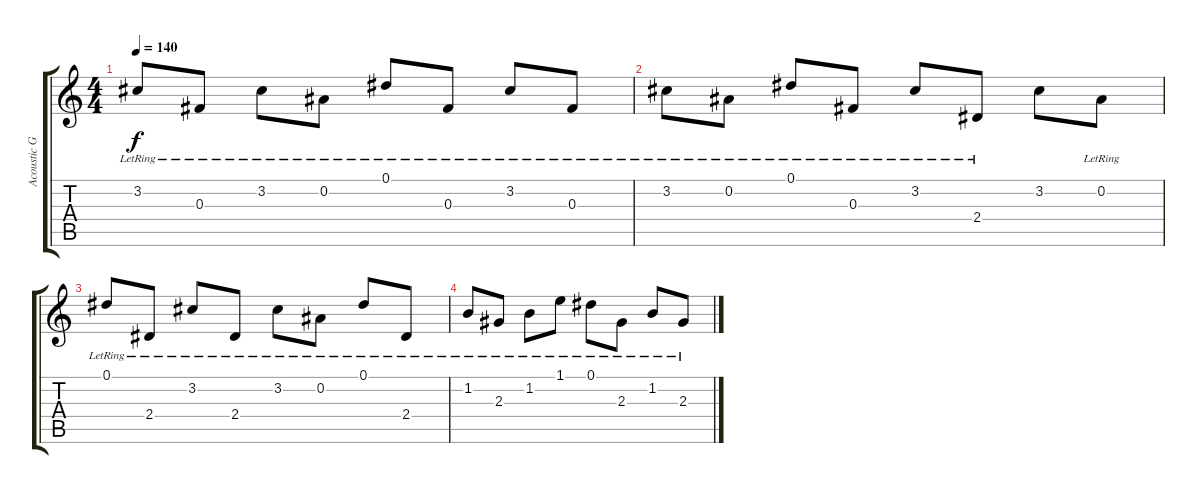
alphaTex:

\track ("Acoustic Guitar" "Acoustic G") {instrument acousticguitarsteel}
\staff {score tabs}
\tuning (Eb4 Bb3 Gb3 Db3 Ab2 Eb2) {hide}
\ts (4 4)
\tempo 140
\clef g2
\ks c
3.2{lr}.8{dy f} 0.3{lr}.8 3.2{lr}.8 0.2{lr}.8 0.1{lr}.8 0.3{lr}.8 3.2{lr}.8 0.3{lr}.8 |
3.2{lr}.8 0.2{lr}.8 0.1{lr}.8 0.3{lr}.8 3.2{lr}.8 2.4{lr}.8 3.2.8 0.2{lr}.8 |
0.1{lr}.8 2.4{lr}.8 3.2{lr}.8 2.4{lr}.8 3.2{lr}.8 0.2{lr}.8 0.1{lr}.8 2.4{lr}.8 |
1.2{lr}.8 2.3{lr}.8 1.2{lr}.8 1.1{lr}.8 0.1{lr}.8 2.3{lr}.8 1.2{lr}.8 2.3{lr}.8
